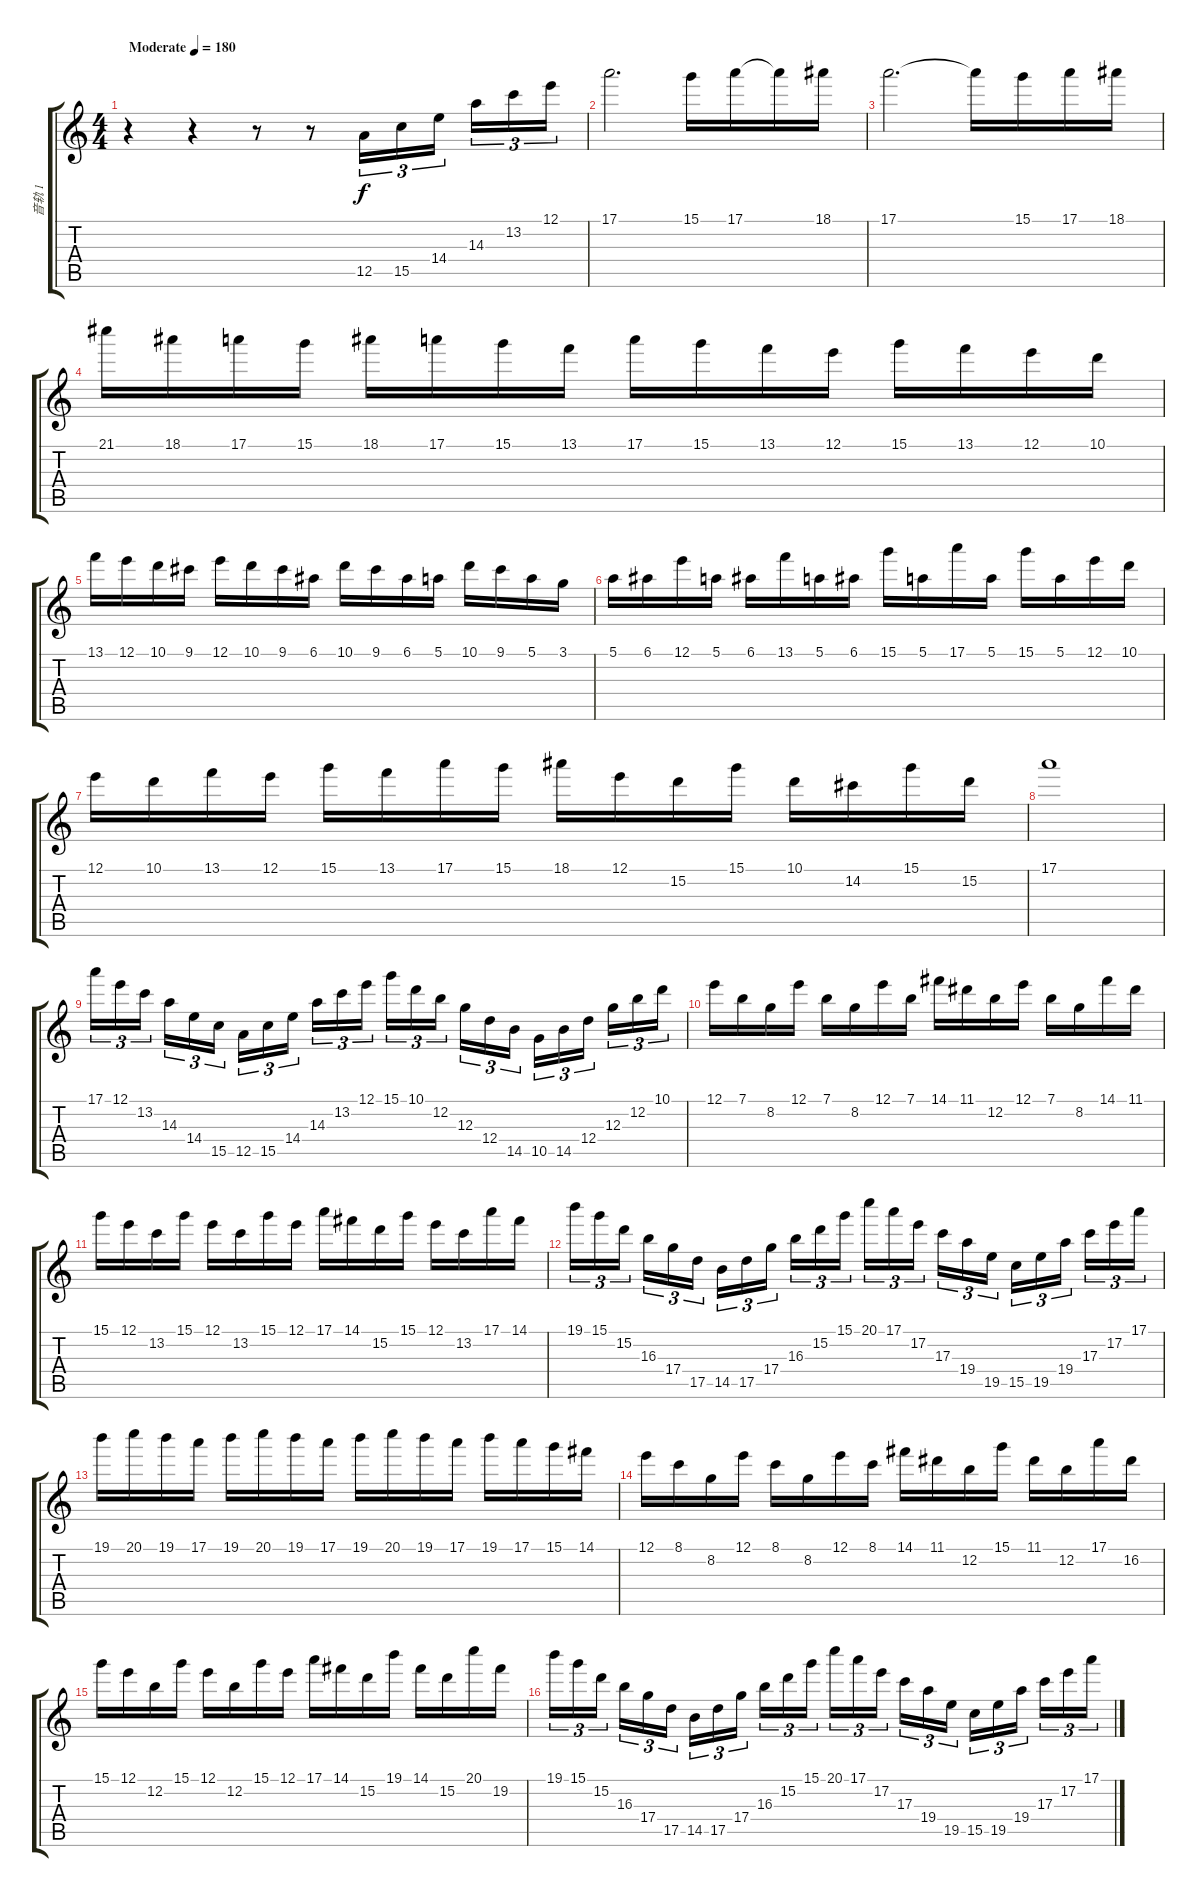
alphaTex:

\track ("音轨 1" "音轨 1") {instrument overdrivenguitar}
\staff {score tabs}
\tuning (E4 B3 G3 D3 A2 E2) {hide}
\ts (4 4)
\tempo (180 "Moderate")
\clef g2
\ks c
r.4{dy f instrument overdrivenguitar} r.4 r.8 r.8 12.5.16{tu (3 2)} 15.5.16{tu (3 2)} 14.4.16{tu (3 2) beam splitsecondary} 14.3.16{tu (3 2)} 13.2.16{tu (3 2)} 12.1.16{tu (3 2)} |
17.1.2{d} 15.1.16 17.1.16 17.1{t}.16 18.1.16 |
17.1.2{d} 17.1{t}.16 15.1.16 17.1.16 18.1.16 |
21.1.16 18.1.16 17.1.16 15.1.16 18.1.16 17.1.16 15.1.16 13.1.16 17.1.16 15.1.16 13.1.16 12.1.16 15.1.16 13.1.16 12.1.16 10.1.16 |
13.1.16 12.1.16 10.1.16 9.1.16 12.1.16 10.1.16 9.1.16 6.1.16 10.1.16 9.1.16 6.1.16 5.1.16 10.1.16 9.1.16 5.1.16 3.1.16 |
5.1.16 6.1.16 12.1.16 5.1.16 6.1.16 13.1.16 5.1.16 6.1.16 15.1.16 5.1.16 17.1.16 5.1.16 15.1.16 5.1.16 12.1.16 10.1.16 |
12.1.16 10.1.16 13.1.16 12.1.16 15.1.16 13.1.16 17.1.16 15.1.16 18.1.16 12.1.16 15.2.16 15.1.16 10.1.16 14.2.16 15.1.16 15.2.16 |
17.1.1 |
17.1.16{tu (3 2)} 12.1.16{tu (3 2)} 13.2.16{tu (3 2) beam splitsecondary} 14.3.16{tu (3 2)} 14.4.16{tu (3 2)} 15.5.16{tu (3 2)} 12.5.16{tu (3 2)} 15.5.16{tu (3 2)} 14.4.16{tu (3 2) beam splitsecondary} 14.3.16{tu (3 2)} 13.2.16{tu (3 2)} 12.1.16{tu (3 2)} 15.1.16{tu (3 2)} 10.1.16{tu (3 2)} 12.2.16{tu (3 2) beam splitsecondary} 12.3.16{tu (3 2)} 12.4.16{tu (3 2)} 14.5.16{tu (3 2)} 10.5.16{tu (3 2)} 14.5.16{tu (3 2)} 12.4.16{tu (3 2) beam splitsecondary} 12.3.16{tu (3 2)} 12.2.16{tu (3 2)} 10.1.16{tu (3 2)} |
12.1.16 7.1.16 8.2.16 12.1.16 7.1.16 8.2.16 12.1.16 7.1.16 14.1.16 11.1.16 12.2.16 12.1.16 7.1.16 8.2.16 14.1.16 11.1.16 |
15.1.16 12.1.16 13.2.16 15.1.16 12.1.16 13.2.16 15.1.16 12.1.16 17.1.16 14.1.16 15.2.16 15.1.16 12.1.16 13.2.16 17.1.16 14.1.16 |
19.1.16{tu (3 2)} 15.1.16{tu (3 2)} 15.2.16{tu (3 2) beam splitsecondary} 16.3.16{tu (3 2)} 17.4.16{tu (3 2)} 17.5.16{tu (3 2)} 14.5.16{tu (3 2)} 17.5.16{tu (3 2)} 17.4.16{tu (3 2) beam splitsecondary} 16.3.16{tu (3 2)} 15.2.16{tu (3 2)} 15.1.16{tu (3 2)} 20.1.16{tu (3 2)} 17.1.16{tu (3 2)} 17.2.16{tu (3 2) beam splitsecondary} 17.3.16{tu (3 2)} 19.4.16{tu (3 2)} 19.5.16{tu (3 2)} 15.5.16{tu (3 2)} 19.5.16{tu (3 2)} 19.4.16{tu (3 2) beam splitsecondary} 17.3.16{tu (3 2)} 17.2.16{tu (3 2)} 17.1.16{tu (3 2)} |
19.1.16 20.1.16 19.1.16 17.1.16 19.1.16 20.1.16 19.1.16 17.1.16 19.1.16 20.1.16 19.1.16 17.1.16 19.1.16 17.1.16 15.1.16 14.1.16 |
12.1.16 8.1.16 8.2.16 12.1.16 8.1.16 8.2.16 12.1.16 8.1.16 14.1.16 11.1.16 12.2.16 15.1.16 11.1.16 12.2.16 17.1.16 16.2.16 |
15.1.16 12.1.16 12.2.16 15.1.16 12.1.16 12.2.16 15.1.16 12.1.16 17.1.16 14.1.16 15.2.16 19.1.16 14.1.16 15.2.16 20.1.16 19.2.16 |
19.1.16{tu (3 2)} 15.1.16{tu (3 2)} 15.2.16{tu (3 2) beam splitsecondary} 16.3.16{tu (3 2)} 17.4.16{tu (3 2)} 17.5.16{tu (3 2)} 14.5.16{tu (3 2)} 17.5.16{tu (3 2)} 17.4.16{tu (3 2) beam splitsecondary} 16.3.16{tu (3 2)} 15.2.16{tu (3 2)} 15.1.16{tu (3 2)} 20.1.16{tu (3 2)} 17.1.16{tu (3 2)} 17.2.16{tu (3 2) beam splitsecondary} 17.3.16{tu (3 2)} 19.4.16{tu (3 2)} 19.5.16{tu (3 2)} 15.5.16{tu (3 2)} 19.5.16{tu (3 2)} 19.4.16{tu (3 2) beam splitsecondary} 17.3.16{tu (3 2)} 17.2.16{tu (3 2)} 17.1.16{tu (3 2)}
